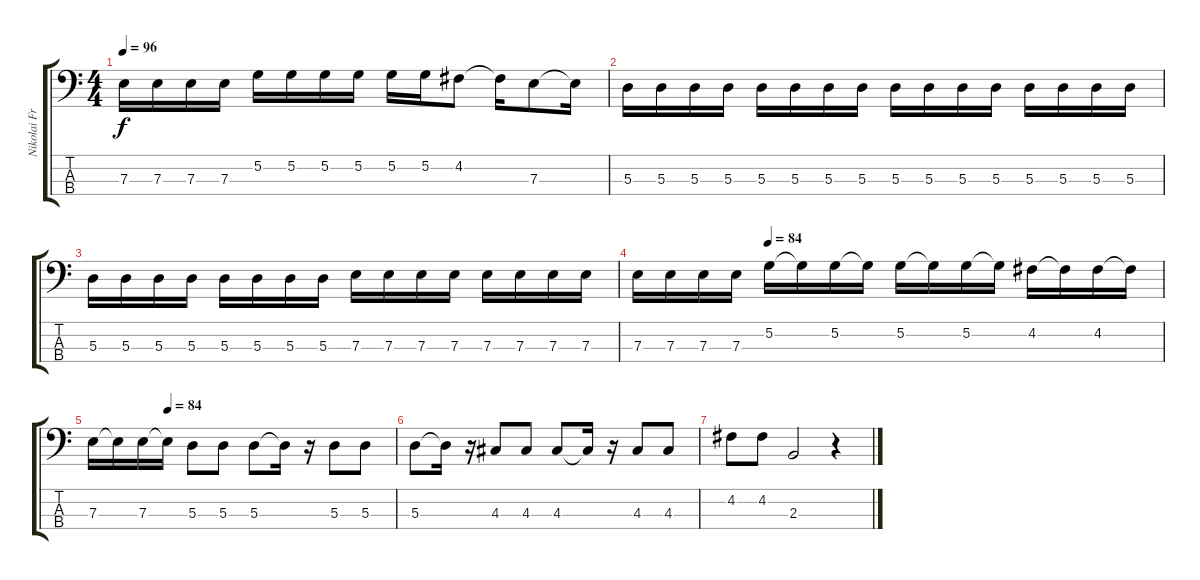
\track ("Nikolai Fraiture" "Nikolai Fr") {instrument electricbasspick}
\staff {score tabs}
\tuning (G2 D2 A1 E1) {hide}
\ts (4 4)
\tempo 96
\clef f4
\ks c
7.3.16{dy f} 7.3.16 7.3.16 7.3.16 5.2.16 5.2.16 5.2.16 5.2.16 5.2.16 5.2.16 4.2.8 4.2{t}.16 7.3.8 7.3{t}.16 |
5.3.16 5.3.16 5.3.16 5.3.16 5.3.16 5.3.16 5.3.16 5.3.16 5.3.16 5.3.16 5.3.16 5.3.16 5.3.16 5.3.16 5.3.16 5.3.16 |
5.3.16 5.3.16 5.3.16 5.3.16 5.3.16 5.3.16 5.3.16 5.3.16 7.3.16 7.3.16 7.3.16 7.3.16 7.3.16 7.3.16 7.3.16 7.3.16 |
\tempo (84 0.25)
7.3.16 7.3.16 7.3.16 7.3.16 5.2.16 5.2{t}.16 5.2.16 5.2{t}.16 5.2.16 5.2{t}.16 5.2.16 5.2{t}.16 4.2.16 4.2{t}.16 4.2.16 4.2{t}.16 |
\tempo (84 0.25)
7.3.16 7.3{t}.16 7.3.16 7.3{t}.16 5.3.8 5.3.8 5.3.8 5.3{t}.16 r.16 5.3.8 5.3.8 |
5.3.8 5.3{t}.16 r.16 4.3.8 4.3.8 4.3.8 4.3{t}.16 r.16 4.3.8 4.3.8 |
4.2.8 4.2.8 2.3.2 r.4
